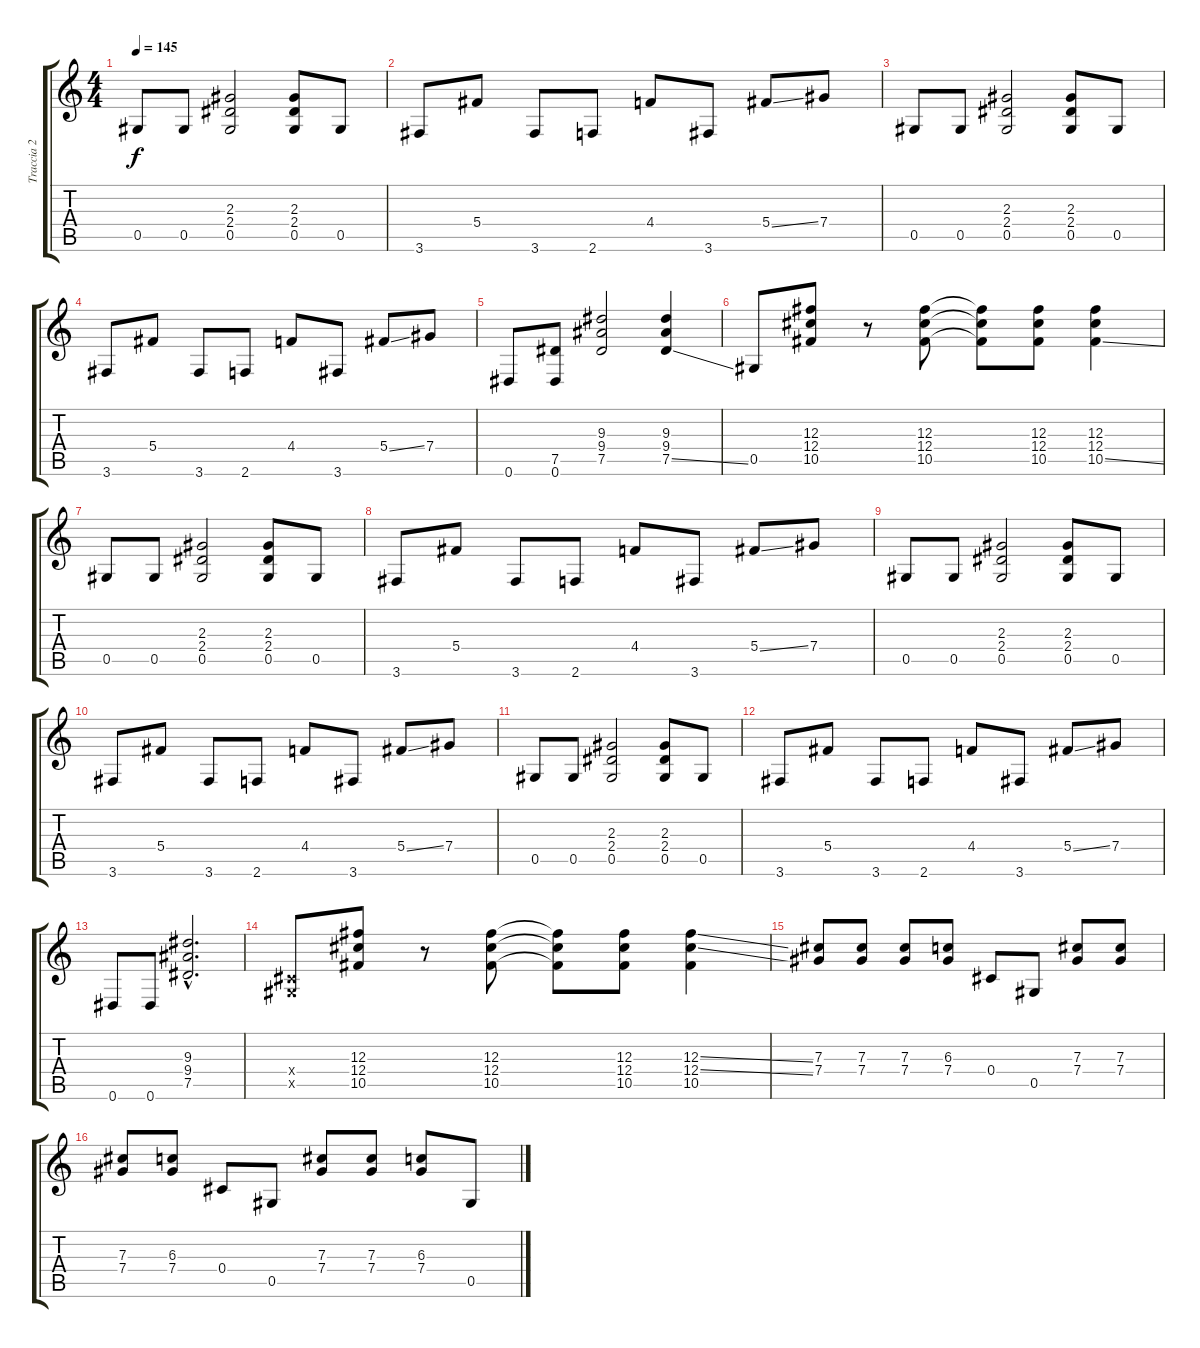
\track ("Traccia 2" "Traccia 2") {instrument distortionguitar}
\staff {score tabs}
\tuning (Eb4 Bb3 Gb3 Db3 Ab2 Eb2) {hide}
\ts (4 4)
\tempo 145
\clef g2
\ks c
0.5.8{dy f} 0.5.8 (2.3 2.4 0.5).2 (2.3 2.4 0.5).8 0.5.8 |
3.6.8 5.4.8 3.6.8 2.6.8 4.4.8 3.6.8 5.4{ss}.8 7.4.8 |
0.5.8 0.5.8 (2.3 2.4 0.5).2 (2.3 2.4 0.5).8 0.5.8 |
3.6.8 5.4.8 3.6.8 2.6.8 4.4.8 3.6.8 5.4{ss}.8 7.4.8 |
0.6.8 (7.5 0.6).8 (9.3 9.4 7.5).2 (9.3 9.4 7.5{ss}).4 |
0.5.8 (12.3 12.4 10.5).8 r.8 (12.3 12.4 10.5).8 (12.3{t} 12.4{t} 10.5{t}).8 (12.3 12.4 10.5).8 (12.3 12.4 10.5{ss}).4 |
0.5.8 0.5.8 (2.3 2.4 0.5).2 (2.3 2.4 0.5).8 0.5.8 |
3.6.8 5.4.8 3.6.8 2.6.8 4.4.8 3.6.8 5.4{ss}.8 7.4.8 |
0.5.8 0.5.8 (2.3 2.4 0.5).2 (2.3 2.4 0.5).8 0.5.8 |
3.6.8 5.4.8 3.6.8 2.6.8 4.4.8 3.6.8 5.4{ss}.8 7.4.8 |
0.5.8 0.5.8 (2.3 2.4 0.5).2 (2.3 2.4 0.5).8 0.5.8 |
3.6.8 5.4.8 3.6.8 2.6.8 4.4.8 3.6.8 5.4{ss}.8 7.4.8 |
0.6.8 0.6.8 (9.3{hac} 9.4{hac} 7.5{hac}).2{d} |
(0.4{x} 0.5{x}).8 (12.3 12.4 10.5).8 r.8 (12.3 12.4 10.5).8 (12.3{t} 12.4{t} 10.5{t}).8 (12.3 12.4 10.5).8 (12.3{ss} 12.4{ss} 10.5).4 |
(7.3 7.4).8 (7.3 7.4).8 (7.3 7.4).8 (6.3 7.4).8 0.4.8 0.5.8 (7.3 7.4).8 (7.3 7.4).8 |
(7.3 7.4).8 (6.3 7.4).8 0.4.8 0.5.8 (7.3 7.4).8 (7.3 7.4).8 (6.3 7.4).8 0.5.8
